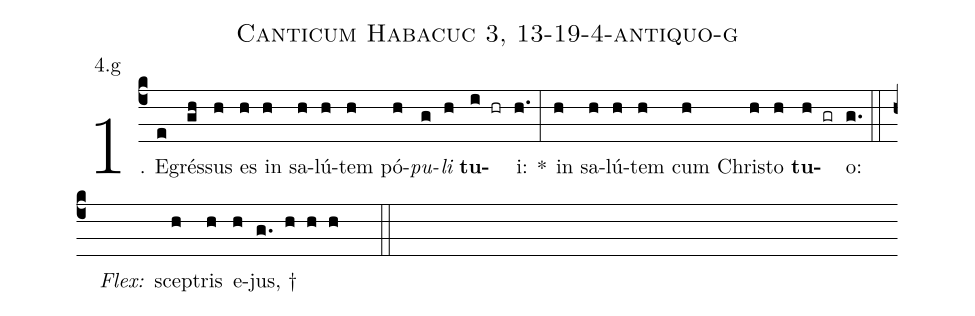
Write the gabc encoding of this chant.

name: Canticum Habacuc 3, 13-19-4-antiquo-g;
annotation: 4.g;
%%
(c4)1. E(e)grés(gh)sus(h) es(h) in(h) sa(h)lú(h)tem(h) pó(h)<i>pu</i>(g)<i>li</i>(h) <b>tu</b>(i hr)i:(h.) *(:) in(h) sa(h)lú(h)tem(h) cum(h) Chris(h)to(h) <b>tu</b>(h gr)o:(g.) (::)
<i>Flex:</i>()  scep(h)tris(h) e(h)jus, †(g. h h h  ::)
